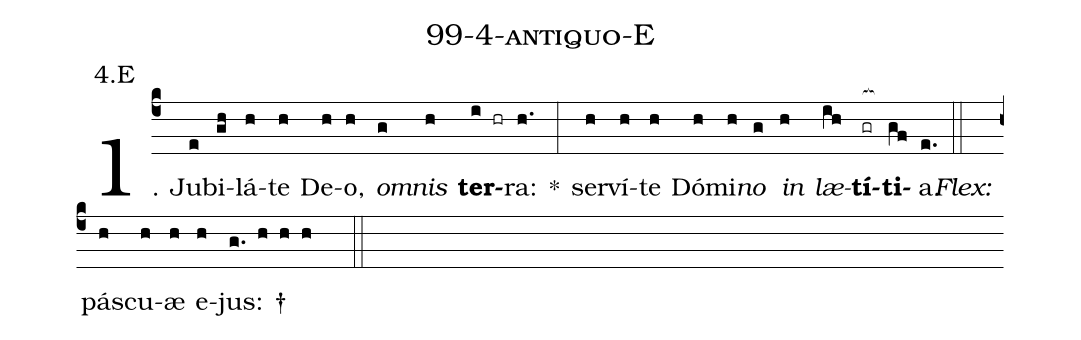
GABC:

name: 99-4-antiquo-E;
annotation: 4.E;
%%
(c4)1. Ju(e)bi(gh)lá(h)te(h) De(h)o,(h) <i>om</i>(g)<i>nis</i>(h) <b>ter</b>(i hr)ra:(h.) *(:) ser(h)ví(h)te(h) Dó(h)mi(h)<i>no</i>(g) <i>in</i>(h) <i>læ</i>(ih)<b>tí</b>(gr[ocb:1{])<b>ti</b>(gf[ocb:0}])a.(e.) (::)
<i>Flex:</i>()  pás(h)cu(h)æ(h) e(h)jus: †(g. h h h  ::)
